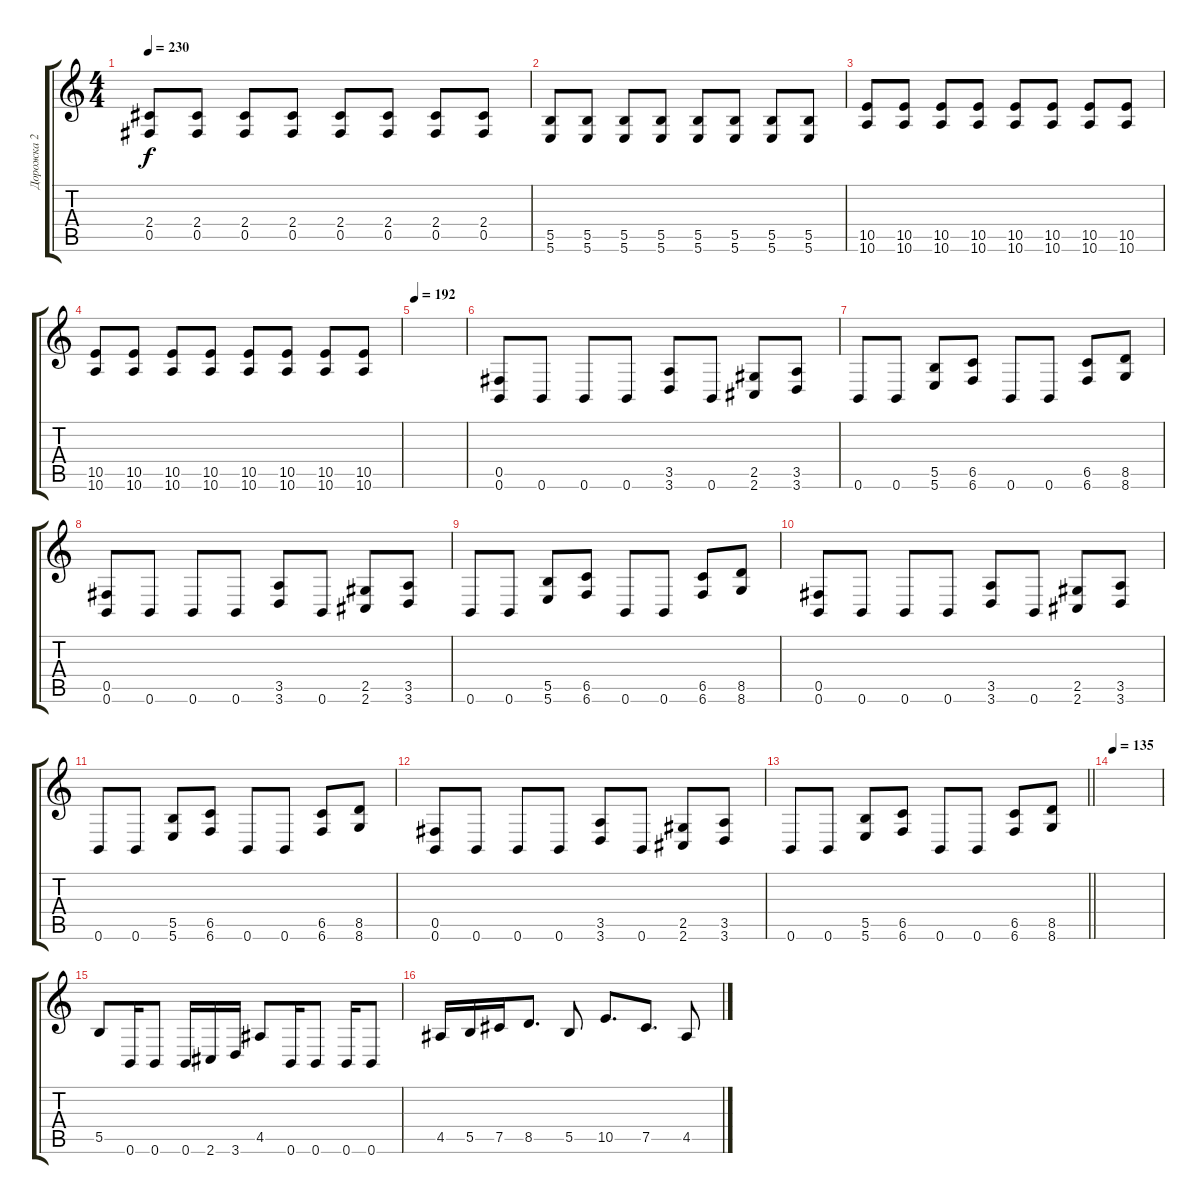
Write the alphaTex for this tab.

\track ("Дорожка 2" "Дорожка 2") {instrument distortionguitar}
\staff {score tabs}
\tuning (Db4 Ab3 E3 B2 Gb2 B1) {hide}
\ts (4 4)
\tempo 230
\clef g2
\ks c
(2.4 0.5).8{dy f} (2.4 0.5).8 (2.4 0.5).8 (2.4 0.5).8 (2.4 0.5).8 (2.4 0.5).8 (2.4 0.5).8 (2.4 0.5).8 |
(5.5 5.6).8 (5.5 5.6).8 (5.5 5.6).8 (5.5 5.6).8 (5.5 5.6).8 (5.5 5.6).8 (5.5 5.6).8 (5.5 5.6).8 |
(10.5 10.6).8 (10.5 10.6).8 (10.5 10.6).8 (10.5 10.6).8 (10.5 10.6).8 (10.5 10.6).8 (10.5 10.6).8 (10.5 10.6).8 |
(10.5 10.6).8 (10.5 10.6).8 (10.5 10.6).8 (10.5 10.6).8 (10.5 10.6).8 (10.5 10.6).8 (10.5 10.6).8 (10.5 10.6).8 |
\tempo 192
|
(0.5 0.6).8 0.6.8 0.6.8 0.6.8 (3.5 3.6).8 0.6.8 (2.5 2.6).8 (3.5 3.6).8 |
0.6.8 0.6.8 (5.5 5.6).8 (6.5 6.6).8 0.6.8 0.6.8 (6.5 6.6).8 (8.5 8.6).8 |
(0.5 0.6).8 0.6.8 0.6.8 0.6.8 (3.5 3.6).8 0.6.8 (2.5 2.6).8 (3.5 3.6).8 |
0.6.8 0.6.8 (5.5 5.6).8 (6.5 6.6).8 0.6.8 0.6.8 (6.5 6.6).8 (8.5 8.6).8 |
(0.5 0.6).8 0.6.8 0.6.8 0.6.8 (3.5 3.6).8 0.6.8 (2.5 2.6).8 (3.5 3.6).8 |
0.6.8 0.6.8 (5.5 5.6).8 (6.5 6.6).8 0.6.8 0.6.8 (6.5 6.6).8 (8.5 8.6).8 |
(0.5 0.6).8 0.6.8 0.6.8 0.6.8 (3.5 3.6).8 0.6.8 (2.5 2.6).8 (3.5 3.6).8 |
\barLineRight lightlight
0.6.8 0.6.8 (5.5 5.6).8 (6.5 6.6).8 0.6.8 0.6.8 (6.5 6.6).8 (8.5 8.6).8 |
\tempo 135
|
5.5.8 0.6.16 0.6.8 0.6.16 2.6.16 3.6.16 4.5.8 0.6.16 0.6.8 0.6.16 0.6.8 |
4.5.16 5.5.16 7.5.16 8.5.8{d} 5.5.8 10.5.8{d} 7.5.8{d} 4.5.8
